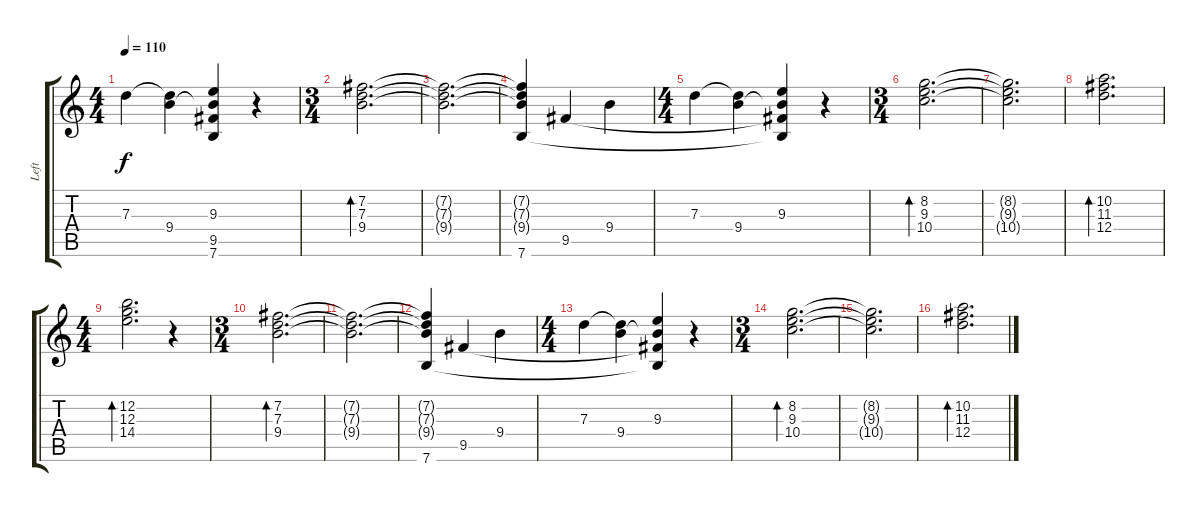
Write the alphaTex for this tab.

\track ("Left" "Left") {instrument electricguitarjazz}
\staff {score tabs}
\tuning (E4 B3 G3 D3 A2 E2) {hide}
\ts (4 4)
\tempo 110
\clef g2
\ks c
7.3.4{dy f} (7.3{t} 9.4).4 (9.3 9.4{t} 9.5{t} 7.6{t}).4 r.4 |
\ts (3 4)
(7.2 7.3 9.4).2{d bd 240} |
(7.2{t} 7.3{t} 9.4{t}).2{d} |
(7.2{t} 7.3{t} 9.4{t} 7.6).4 9.5.4 9.4.4 |
\ts (4 4)
7.3.4 (7.3{t} 9.4).4 (9.3 9.4{t} 9.5{t} 7.6{t}).4 r.4 |
\ts (3 4)
(8.2 9.3 10.4).2{d bd 240} |
(8.2{t} 9.3{t} 10.4{t}).2{d} |
(10.2 11.3 12.4).2{d bd 240} |
\ts (4 4)
(12.2 12.3 14.4).2{d bd 240} r.4 |
\ts (3 4)
(7.2 7.3 9.4).2{d bd 240} |
(7.2{t} 7.3{t} 9.4{t}).2{d} |
(7.2{t} 7.3{t} 9.4{t} 7.6).4 9.5.4 9.4.4 |
\ts (4 4)
7.3.4 (7.3{t} 9.4).4 (9.3 9.4{t} 9.5{t} 7.6{t}).4 r.4 |
\ts (3 4)
(8.2 9.3 10.4).2{d bd 240} |
(8.2{t} 9.3{t} 10.4{t}).2{d} |
(10.2 11.3 12.4).2{d bd 240}
